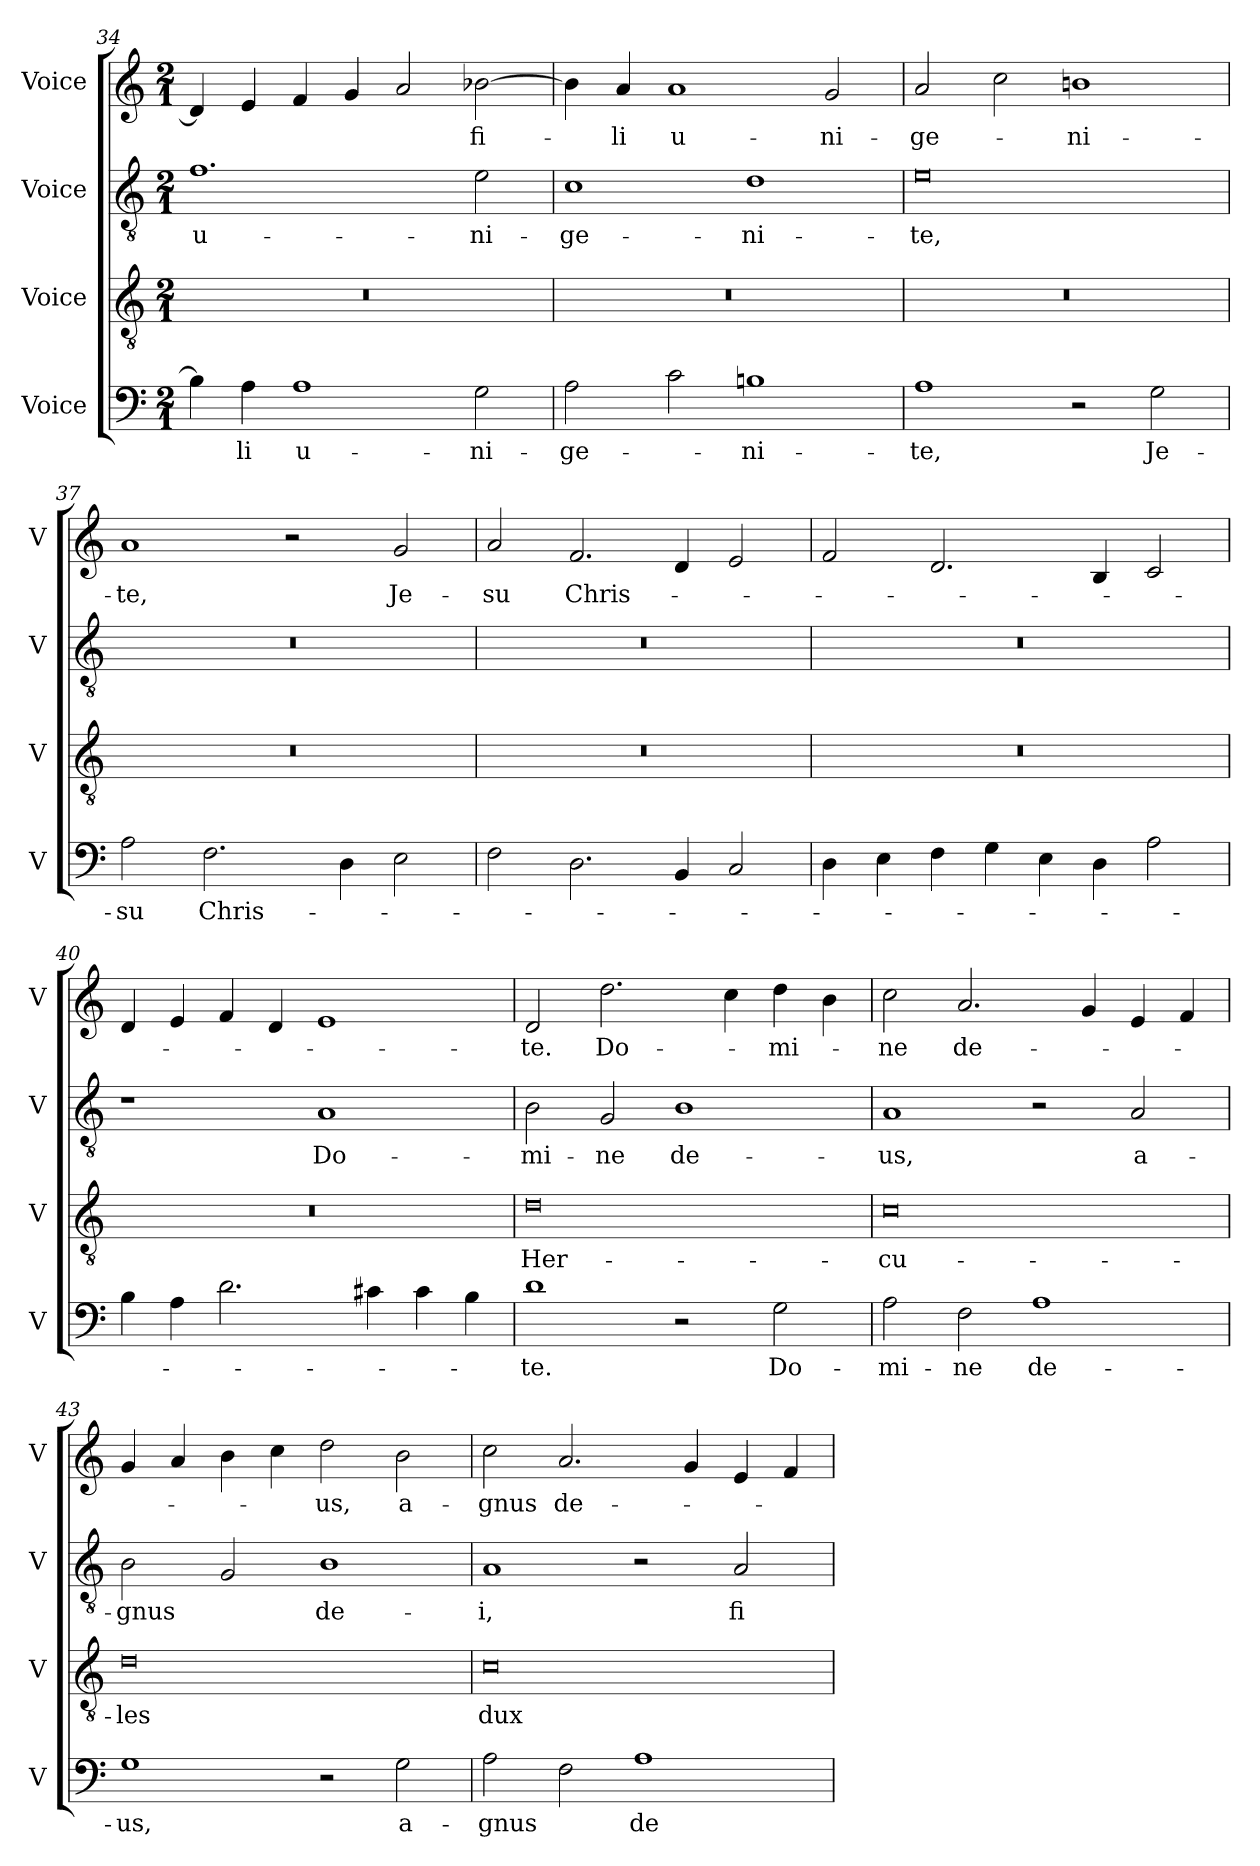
**kern	**text	**kern	**text	**kern	**text	**kern	**text
*part4	*part4	*part3	*part3	*part2	*part2	*part1	*part1
*staff4	*staff4	*staff3	*staff3	*staff2	*staff2	*staff1	*staff1
*I"Voice	*	*I"Voice	*	*I"Voice	*	*I"Voice	*
*I'V	*	*I'V	*	*I'V	*	*I'V	*
*clefF4	*	*clefGv2	*	*clefGv2	*	*clefG2	*
*k[]	*	*k[]	*	*k[]	*	*k[]	*
*M2/1	*	*M2/1	*	*M2/1	*	*M2/1	*
=34	=34	=34	=34	=34	=34	=34	=34
!	!	!	!	!	!LO:LY:b	!	!
4B-\]	.	0r	.	1.f	u-	4d/]	.
!	!LO:LY:b	!	!	!	!	!	!
4A\	-li	.	.	.	.	4e/	.
!	!LO:LY:b	!	!	!	!	!	!
1A	u-	.	.	.	.	4f/	.
.	.	.	.	.	.	4g/	.
.	.	.	.	.	.	2a/	.
!	!LO:LY:b	!	!	!	!LO:LY:b	!	!LO:LY:b
2G\	-ni-	.	.	2e\	-ni-	[2b-X\	fi-
=35	=35	=35	=35	=35	=35	=35	=35
!	!LO:LY:b	!	!	!	!LO:LY:b	!	!
2A\	-ge-	0r	.	1c	-ge-	4b-\]	.
!	!	!	!	!	!	!	!LO:LY:b
.	.	.	.	.	.	4a/	-li
!	!	!	!	!	!	!	!LO:LY:b
2c\	.	.	.	.	.	1a	u-
!	!LO:LY:b	!	!	!	!LO:LY:b	!	!
1Bn	-ni-	.	.	1d	-ni-	.	.
!	!	!	!	!	!	!	!LO:LY:b
.	.	.	.	.	.	2g/	-ni-
=36	=36	=36	=36	=36	=36	=36	=36
!	!LO:LY:b	!	!	!	!LO:LY:b	!	!LO:LY:b
1A	-te,	0r	.	0e	-te,	2a/	-ge-
.	.	.	.	.	.	2cc\	.
!	!	!	!	!	!	!	!LO:LY:b
2r	.	.	.	.	.	1bn	-ni-
!	!LO:LY:b	!	!	!	!	!	!
2G\	Je-	.	.	.	.	.	.
!!LO:LB:g=z
=37	=37	=37	=37	=37	=37	=37	=37
!	!LO:LY:b	!	!	!	!	!	!LO:LY:b
2A\	-su	0r	.	0r	.	1a	-te,
!	!LO:LY:b	!	!	!	!	!	!
2.F\	Chris-	.	.	.	.	.	.
.	.	.	.	.	.	2r	.
4D\	.	.	.	.	.	.	.
!	!	!	!	!	!	!	!LO:LY:b
2E\	.	.	.	.	.	2g/	Je-
=38	=38	=38	=38	=38	=38	=38	=38
!	!	!	!	!	!	!	!LO:LY:b
2F\	.	0r	.	0r	.	2a/	-su
!	!	!	!	!	!	!	!LO:LY:b
2.D\	.	.	.	.	.	2.f/	Chris-
4BB/	.	.	.	.	.	4d/	.
2C/	.	.	.	.	.	2e/	.
=39	=39	=39	=39	=39	=39	=39	=39
4D\	.	0r	.	0r	.	2f/	.
4E\	.	.	.	.	.	.	.
4F\	.	.	.	.	.	2.d/	.
4G\	.	.	.	.	.	.	.
4E\	.	.	.	.	.	.	.
4D\	.	.	.	.	.	4B/	.
2A\	.	.	.	.	.	2c/	.
=40	=40	=40	=40	=40	=40	=40	=40
4B\	.	0r	.	1r	.	4d/	.
4A\	.	.	.	.	.	4e/	.
2.d\	.	.	.	.	.	4f/	.
.	.	.	.	.	.	4d/	.
!	!	!	!	!	!LO:LY:b	!	!
.	.	.	.	1A	Do-	1e	.
4c#X\	.	.	.	.	.	.	.
4c#\	.	.	.	.	.	.	.
4B\	.	.	.	.	.	.	.
=41	=41	=41	=41	=41	=41	=41	=41
!	!LO:LY:b	!	!LO:LY:b	!	!LO:LY:b	!	!LO:LY:b
1d	-te.	0d	Her-	2B\	-mi-	2d/	-te.
!	!	!	!	!	!LO:LY:b	!	!LO:LY:b
.	.	.	.	2G/	-ne	2.dd\	Do-
!	!	!	!	!	!LO:LY:b	!	!
2r	.	.	.	1B	de-	.	.
.	.	.	.	.	.	4cc\	.
!	!LO:LY:b	!	!	!	!	!	!LO:LY:b
2G\	Do-	.	.	.	.	4dd\	-mi-
.	.	.	.	.	.	4b\	.
!!LO:LB:g=z
=42	=42	=42	=42	=42	=42	=42	=42
!	!LO:LY:b	!	!LO:LY:b	!	!LO:LY:b	!	!LO:LY:b
2A\	-mi-	0c	-cu-	1A	-us,	2cc\	-ne
!	!LO:LY:b	!	!	!	!	!	!LO:LY:b
2F\	-ne	.	.	.	.	2.a/	de-
!	!LO:LY:b	!	!	!	!	!	!
1A	de-	.	.	2r	.	.	.
.	.	.	.	.	.	4g/	.
!	!	!	!	!	!LO:LY:b	!	!
.	.	.	.	2A/	a-	4e/	.
.	.	.	.	.	.	4f/	.
=43	=43	=43	=43	=43	=43	=43	=43
!	!LO:LY:b	!	!LO:LY:b	!	!LO:LY:b	!	!
1G	-us,	0d	-les	2B\	-gnus	4g/	.
.	.	.	.	.	.	4a/	.
.	.	.	.	2G/	.	4b\	.
.	.	.	.	.	.	4cc\	.
!	!	!	!	!	!LO:LY:b	!	!LO:LY:b
2r	.	.	.	1B	de-	2dd\	-us,
!	!LO:LY:b	!	!	!	!	!	!LO:LY:b
2G\	a-	.	.	.	.	2b\	a-
=44	=44	=44	=44	=44	=44	=44	=44
!	!LO:LY:b	!	!LO:LY:b	!	!LO:LY:b	!	!LO:LY:b
2A\	-gnus	0c	dux	1A	-i,	2cc\	-gnus
!	!	!	!	!	!	!	!LO:LY:b
2F\	.	.	.	.	.	2.a/	de-
!	!LO:LY:b	!	!	!	!	!	!
1A	de-	.	.	2r	.	.	.
.	.	.	.	.	.	4g/	.
!	!	!	!	!	!LO:LY:b	!	!
.	.	.	.	2A/	fi-	4e/	.
.	.	.	.	.	.	4f/	.
=	=	=	=	=	=	=	=
*-	*-	*-	*-	*-	*-	*-	*-
